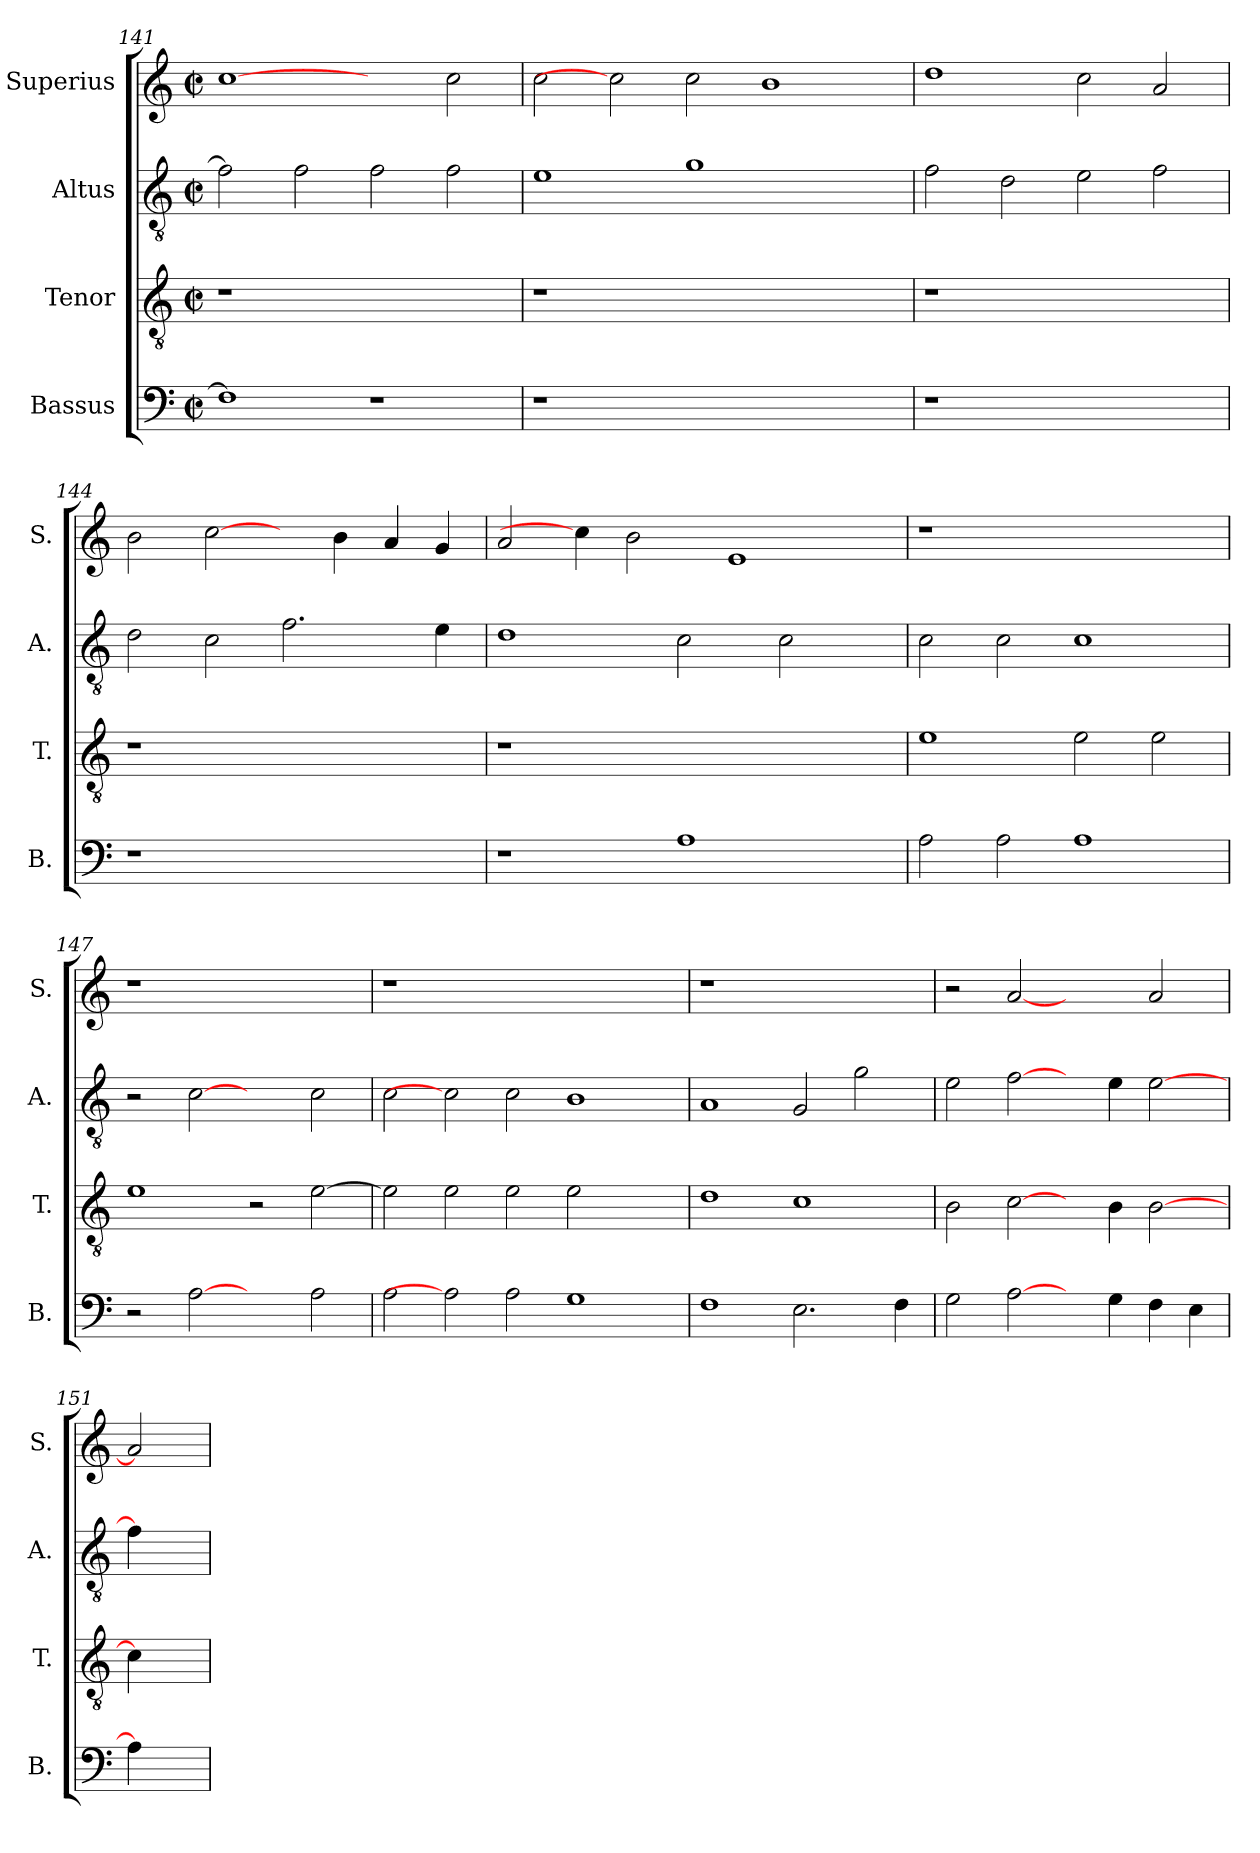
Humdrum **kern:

**kern	**kern	**kern	**kern
*part4	*part3	*part2	*part1
*staff4	*staff3	*staff2	*staff1
*I"Bassus	*I"Tenor	*I"Altus	*I"Superius
*I'B.	*I'T.	*I'A.	*I'S.
!!LO:PB:g=z
*clefF4	*clefGv2	*clefGv2	*clefG2
*	*ITrd7c12	*ITrd7c12	*
*k[]	*k[]	*k[]	*k[]
*C:	*C:	*C:	*C:
*M2/2	*M2/2	*M2/2	*M2/2
*met(c|)	*met(c|)	*met(c|)	*met(c|)
=141	=141	=141	=141
!	!LO:N:vis=1	!	!
1Fi]	1r	2Fi\]	[1cci
.	.	2Fi\	.
1r	1ryy	2Fi\	2ryy
.	.	2Fi\	2cci\
=142	=142	=142	=142
!LO:N:vis=1	!LO:N:vis=1	!	!
1r	1r	1Ei	2cci\
.	.	.	2cci]
1.ryy	1.ryy	1Gi	2cci\
.	.	.	1bi
.	.	2ryy	.
=143	=143	=143	=143
!LO:N:vis=1	!LO:N:vis=1	!	!
1r	1r	2Fi\	1ddi
.	.	2Di\	.
1ryy	1ryy	2Ei\	2cci\
.	.	2Fi\	2ai/
=144	=144	=144	=144
!LO:N:vis=1	!LO:N:vis=1	!	!
1r	1r	2Di\	2bi\
.	.	2Ci\	[2cci\
1ryy	1ryy	2.Fi\	4ryy
.	.	.	4bi\
.	.	.	4ai/
.	.	4Ei\	4gi/
=145	=145	=145	=145
!	!LO:N:vis=1	!	!
1r	1r	1Di	2ai/
.	.	.	4cci\]
.	.	.	2bi\
1Ai	1ryy	2Ci\	.
.	.	.	1ei
.	.	2Ci\	.
4ryy	4ryy	4ryy	.
!!LO:LB:g=z
=146	=146	=146	=146
!	!	!	!LO:N:vis=1
2Ai\	1Ei	2Ci\	1r
2Ai\	.	2Ci\	.
1Ai	2Ei\	1Ci	1ryy
.	2Ei\	.	.
=147	=147	=147	=147
!	!	!	!LO:N:vis=1
2r	1Ei	2r	1r
[2Ai	.	[2Ci	.
2ryy	2r	2ryy	1ryy
2Ai\	[>2Ei\	2Ci\	.
=148	=148	=148	=148
!	!	!	!LO:N:vis=1
2Ai\	2Ei\]	2Ci\	1r
2Ai]	2Ei\	2Ci]	.
2Ai\	2Ei\	2Ci\	1.ryy
1Gi	2Ei\	1BBi	.
.	2ryy	.	.
=149	=149	=149	=149
!	!	!	!LO:N:vis=1
1Fi	1Di	1AAi	1r
2.Ei\	1Ci	2GGi/	1ryy
.	.	2Gi\	.
4Fi\	.	.	.
=150	=150	=150	=150
2Gi\	2BBi\	2Ei\	2r
[2Ai\	[2Ci\	[2Fi\	[2ai
4ryy	4ryy	4ryy	2ryy
4Gi\	4BBi\	4Ei\	.
4Fi\	[>2BBi\	[>2Ei\	2ai/
4Ei\	.	.	.
=151	=151	=151	=151
4Ai\]	4Ci\]	4Fi\]	2ai]
4ryy	4ryy	4ryy	.
=	=	=	=
*-	*-	*-	*-
